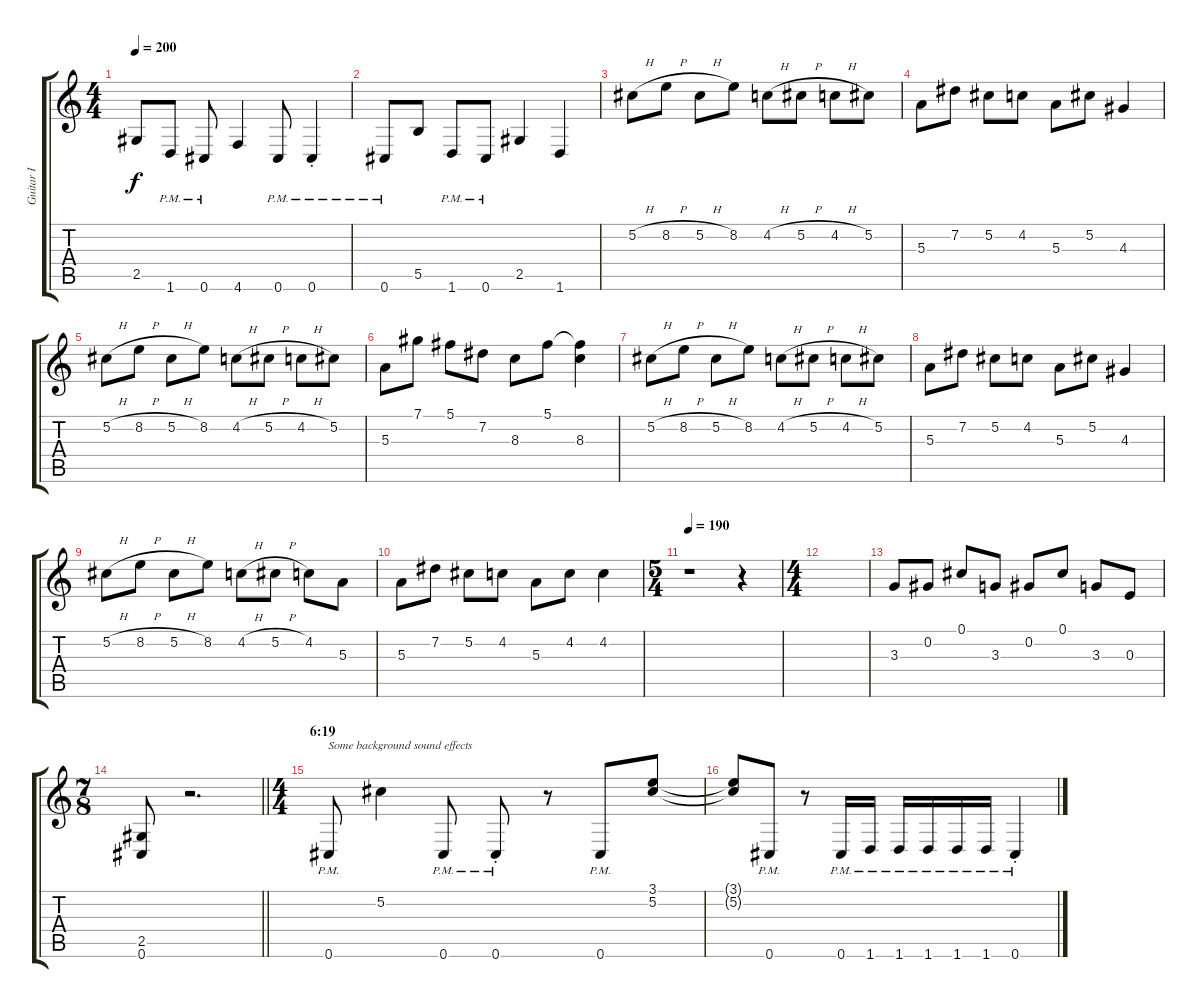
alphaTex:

\track ("Guitar I" "Guitar I") {instrument distortionguitar}
\staff {score tabs}
\tuning (Db4 Ab3 E3 B2 Gb2 Db2) {hide}
\ts (4 4)
\tempo 200
\clef g2
\ks c
2.5.8{dy f} 1.6{pm}.8 0.6{pm}.8 4.6.4 0.6{pm}.8 0.6{pm st}.4 |
0.6{pm}.8 5.5.8 1.6{pm}.8 0.6{pm}.8 2.5.4 1.6.4 |
5.2{h}.8 8.2{h}.8 5.2{h}.8 8.2.8 4.2{h}.8 5.2{h}.8 4.2{h}.8 5.2.8 |
5.3.8 7.2.8 5.2.8 4.2.8 5.3.8 5.2.8 4.3.4 |
5.2{h}.8 8.2{h}.8 5.2{h}.8 8.2.8 4.2{h}.8 5.2{h}.8 4.2{h}.8 5.2.8 |
5.3.8 7.1.8 5.1.8 7.2.8 8.3.8 5.1.8 (5.1{t} 8.3).4 |
5.2{h}.8 8.2{h}.8 5.2{h}.8 8.2.8 4.2{h}.8 5.2{h}.8 4.2{h}.8 5.2.8 |
5.3.8 7.2.8 5.2.8 4.2.8 5.3.8 5.2.8 4.3.4 |
5.2{h}.8 8.2{h}.8 5.2{h}.8 8.2.8 4.2{h}.8 5.2{h}.8 4.2.8 5.3.8 |
5.3.8 7.2.8 5.2.8 4.2.8 5.3.8 4.2.8 4.2.4 |
\ts (5 4)
\tempo 190
r.1 r.4 |
\ts (4 4)
|
3.3.8 0.2.8 0.1.8 3.3.8 0.2.8 0.1.8 3.3.8 0.3.8 |
\ts (7 8)
\barLineRight lightlight
(2.5 0.6).8 r.2{d} |
\ts (4 4)
\section ("" "6:19")
0.6{pm}.8{txt "Some background sound effects"} 5.2.4 0.6{pm}.8 0.6{pm st}.8 r.8 0.6{pm}.8 (3.1 5.2).8 |
(3.1{t} 5.2{t}).8 0.6{pm}.8 r.8 0.6{pm}.16 1.6{pm}.16 1.6{pm}.16 1.6{pm}.16 1.6{pm}.16 1.6{pm}.16 0.6{pm st}.4
